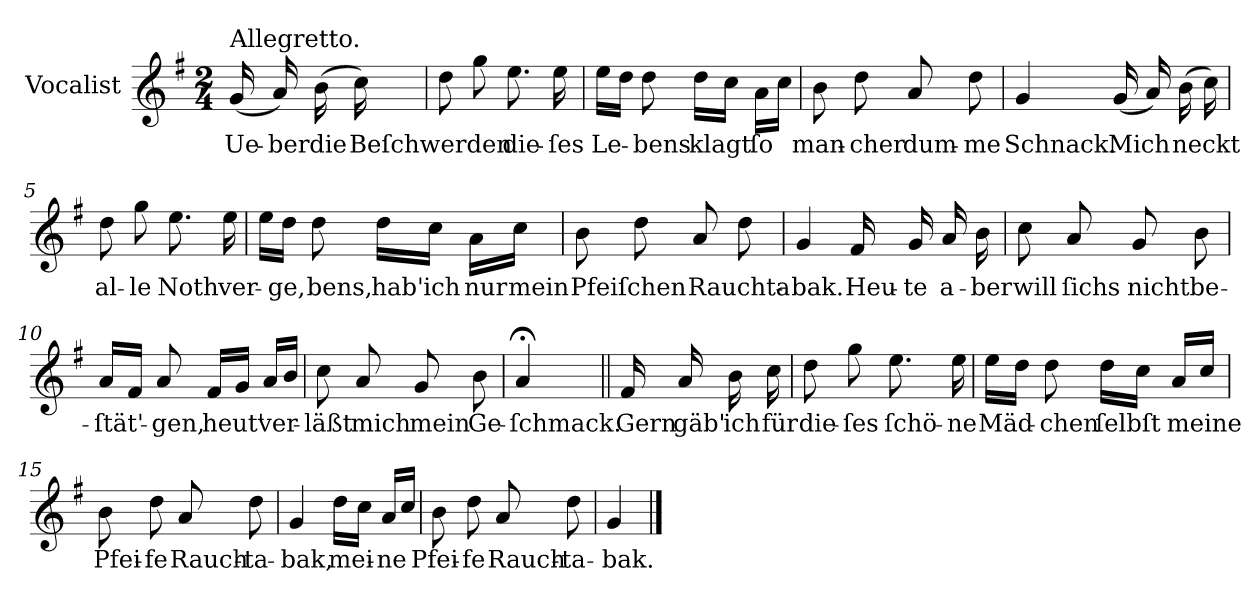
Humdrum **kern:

**kern	**text
*part1	*part1
*staff1	*staff1
*I"Vocalist	*
*clefG2	*
*k[f#]	*
*G:	*
*M2/4	*
=	=
!LO:TX:a:t=Allegretto.	!
(16g	Ue-
16a)	-ber
(16b	die
16cc)	Beſchwerden
=1	=1
8dd	.
8gg	.
8.ee	die-
16ee	-ſes
=2	=2
16eeLL	Le-
16ddJJ	.
8dd	-bens
16ddLL	klagt
16ccJJ	.
16aLL	ſo
16ccJJ	.
=3	=3
8b	man-
8dd	-cher
8a	dum-
8dd	-me
=4	=4
4g	Schnack.
(16g	Mich
16a)	.
(16b	neckt
16cc)	.
=5	=5
8dd	al-
8gg	-le
8.ee	Noth
16ee	ver-
=6	=6
16eeLL	.
16ddJJ	-ge,
8dd	bens,
16ddLL	hab'
16ccJJ	ich
16aLL	nur
16ccJJ	mein
=7	=7
8b	Pfeiſchen
8dd	.
8a	Rauchta-
8dd	.
=8	=8
4g	-bak.
16f#	Heu-
16g	-te
16a	a-
16b	-ber
=9	=9
8cc	will
8a	ſichs
8g	nicht
8b	be-
=10	=10
16aLL	-ſtät'-
16f#JJ	.
8a	-gen,
16f#LL	heut'
16gJJ	.
16aLL	ver-
16bJJ	.
=11	=11
8cc	-läßt
8a	mich
8g	mein
8b	Ge-
=12	=12
4a;<	-ſchmack.
=||	=||
16f#	Gern
16a	gäb'
16b	ich
16cc	für
=13	=13
8dd	die-
8gg	-ſes
8.ee	ſchö-
16ee	-ne
=14	=14
16eeLL	Mäd-
16ddJJ	.
8dd	-chen
16ddLL	ſelbſt
16ccJJ	.
16a/LL	meine
16ccJJ	.
=15	=15
8b	Pfei-
8dd	-fe
8a	Rauch-
8dd	-ta-
=16	=16
4g	-bak,
16ddLL	mei-
16ccJJ	.
16a/LL	-ne
16ccJJ	.
=17	=17
8b	Pfei-
8dd	-fe
8a	Rauch-
8dd	-ta-
=18	=18
4g	-bak.
==	==
*-	*-
